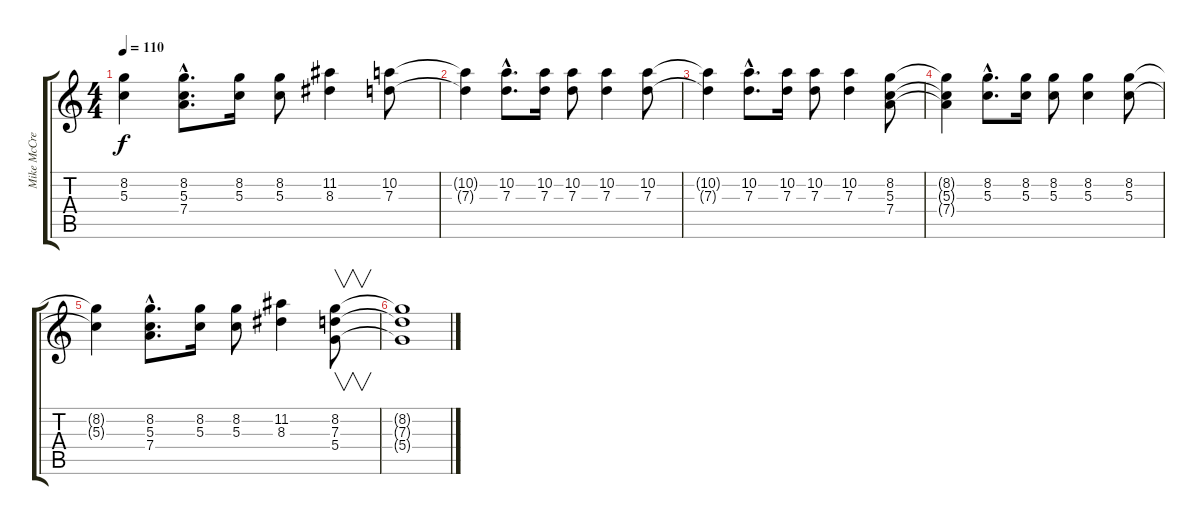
\track ("Mike McCready" "Mike McCre") {instrument acousticguitarsteel}
\staff {score tabs}
\tuning (E4 B3 G3 D3 A2 E2) {hide}
\ts (4 4)
\tempo 110
\clef g2
\ks c
(8.2{t} 5.3{t}).4{dy f} (8.2{hac} 5.3{hac} 7.4{hac}).8{d} (8.2 5.3).16 (8.2 5.3).8 (11.2 8.3).4 (10.2 7.3).8 |
(10.2{t} 7.3{t}).4 (10.2{hac} 7.3{hac}).8{d} (10.2 7.3).16 (10.2 7.3).8 (10.2 7.3).4 (10.2 7.3).8 |
(10.2{t} 7.3{t}).4 (10.2{hac} 7.3{hac}).8{d} (10.2 7.3).16 (10.2 7.3).8 (10.2 7.3).4 (8.2 5.3 7.4).8 |
(8.2{t} 5.3{t} 7.4{t}).4 (8.2{hac} 5.3{hac}).8{d} (8.2 5.3).16 (8.2 5.3).8 (8.2 5.3).4 (8.2 5.3).8 |
(8.2{t} 5.3{t}).4 (8.2{hac} 5.3{hac} 7.4{hac}).8{d} (8.2 5.3).16 (8.2 5.3).8 (11.2 8.3).4 (8.2 7.3 5.4).8{v} |
(8.2{t} 7.3{t} 5.4{t}).1
